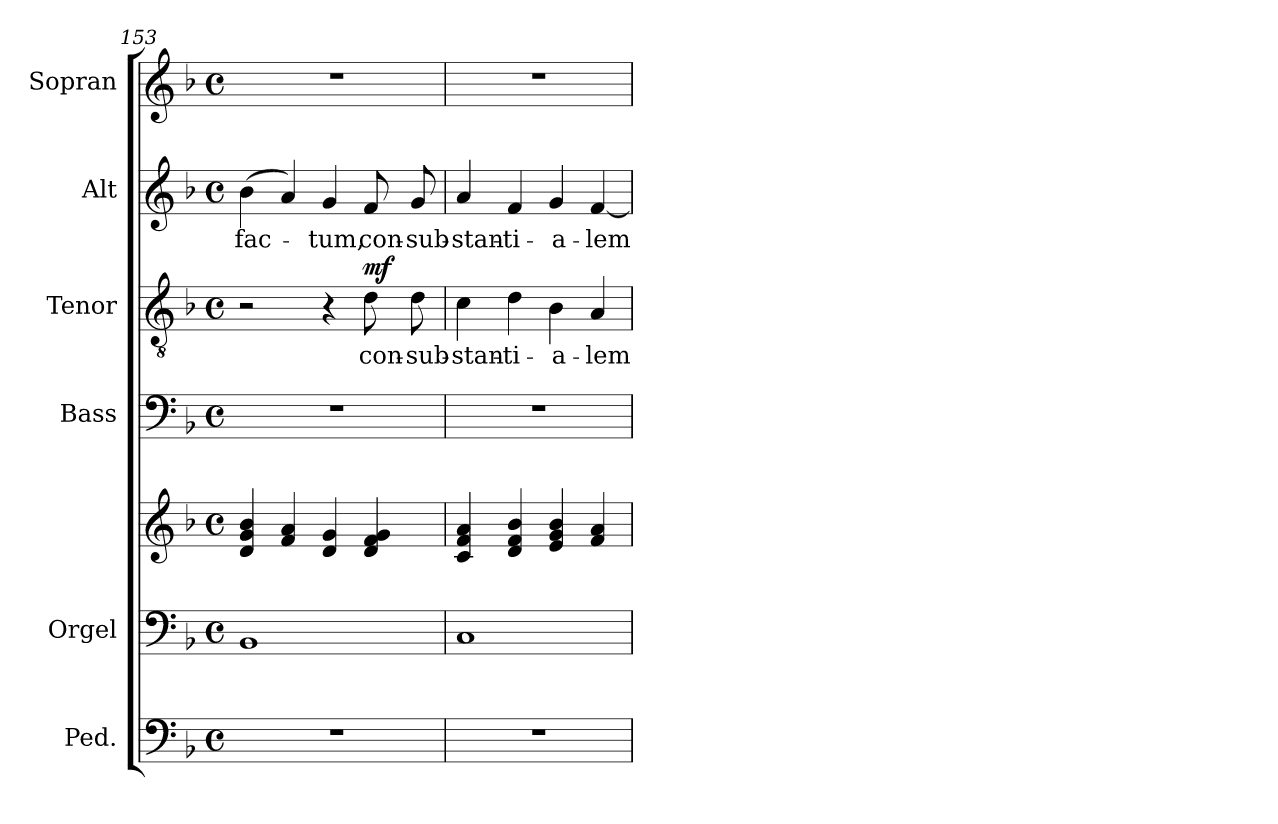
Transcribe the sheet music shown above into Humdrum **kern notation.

**kern	**kern	**kern	**kern	**kern	**text	**dynam	**kern	**text	**kern
*part6	*part5	*part5	*part4	*part3	*part3	*part3	*part2	*part2	*part1
*staff7	*staff6	*staff5	*staff4	*staff3	*staff3	*staff3	*staff2	*staff2	*staff1
*I"Ped.	*I"Orgel	*	*I"Bass	*I"Tenor	*	*	*I"Alt	*	*I"Sopran
*	*I'Org.	*	*I'B.	*I'T.	*	*	*I'A.	*	*I'S.
*clefF4	*clefF4	*clefG2	*clefF4	*clefGv2	*	*	*clefG2	*	*clefG2
*ITrd7c12	*	*	*	*	*	*	*	*	*
*k[b-]	*k[b-]	*k[b-]	*k[b-]	*k[b-]	*	*	*k[b-]	*	*k[b-]
*F:	*F:	*F:	*F:	*F:	*	*	*F:	*	*F:
*M4/4	*M4/4	*M4/4	*M4/4	*M4/4	*	*	*M4/4	*	*M4/4
*met(c)	*met(c)	*met(c)	*met(c)	*met(c)	*	*	*met(c)	*	*met(c)
=153	=153	=153	=153	=153	=153	=153	=153	=153	=153
!	!	!	!	!	!	!	!	!LO:LY:b	!
1r	1BB-	4d/ 4g/ 4b-/	1r	2r	.	.	(<4b-\	fac-	1r
.	.	4f/ 4a/	.	.	.	.	4a/)	.	.
!	!	!	!	!	!	!	!	!LO:LY:b	!
.	.	4d/ 4g/	.	4r	.	.	4g/	-tum,	.
!	!	!	!	!	!LO:LY:b	!LO:DY:a	!	!LO:LY:b	!
.	.	4d/ 4f/ 4g/	.	8d\	con-	mf	8f/	con-	.
!	!	!	!	!	!LO:LY:b	!	!	!LO:LY:b	!
.	.	.	.	8d\	-sub-	.	8g/	-sub-	.
=154	=154	=154	=154	=154	=154	=154	=154	=154	=154
!	!	!	!	!	!LO:LY:b	!	!	!LO:LY:b	!
1r	1C	4c/ 4f/ 4a/	1r	4c\	-stan-	.	4a/	-stan-	1r
!	!	!	!	!	!LO:LY:b	!	!	!LO:LY:b	!
.	.	4d/ 4f/ 4b-/	.	4d\	-ti-	.	4f/	-ti-	.
!	!	!	!	!	!LO:LY:b	!	!	!LO:LY:b	!
.	.	4e/ 4g/ 4b-/	.	4B-\	-a-	.	4g/	-a-	.
!	!	!	!	!	!LO:LY:b	!	!	!LO:LY:b	!
.	.	4f/ 4a/	.	4A/	-lem	.	[4f/	-lem	.
=	=	=	=	=	=	=	=	=	=
*-	*-	*-	*-	*-	*-	*-	*-	*-	*-
